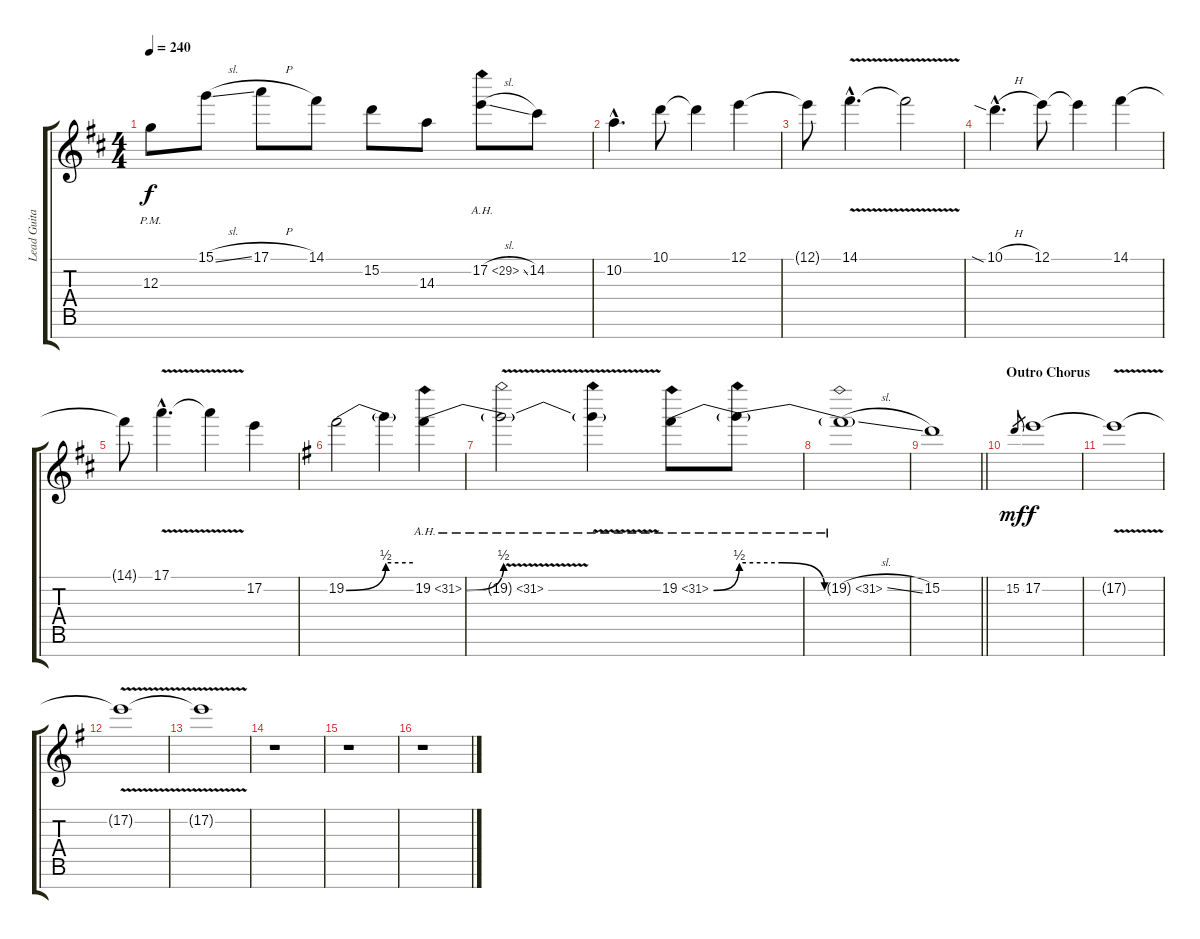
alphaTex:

\track ("Lead Guitar [Ellis]" "Lead Guita") {instrument overdrivenguitar}
\staff {score tabs}
\tuning (E4 B3 G3 D3 A2 E2 B1) {hide}
\ts (4 4)
\tempo 240
\clef g2
\ks bminor
12.3{pm}.8{dy f} 15.1{sl}.8 17.1{h}.8 14.1.8 15.2.8 14.3.8 17.2{ah 12 sl}.8 14.2.8 |
10.2{hac}.4{d} 10.1.8 10.1{t}.4 12.1.4 |
12.1{t}.8 14.1{v hac}.4{d} 14.1{v t}.2 |
10.1{sia h hac}.4{d} 12.1.8 12.1{t}.4 14.1.4 |
14.1{t}.8 17.1{v hac}.4{d} 17.1{v t}.4 17.2.4 |
\ks eminor
19.2{be (bend 0 0 60 2)}.2 19.2{be (hold 0 2 60 2) t}.4 19.2{be (bend 0 0 60 2) ah 12}.4 |
19.2{ah 12 v t}.2 19.2{ah 12 v t}.4 19.2{be (bend 0 0 60 2) ah 12}.8 19.2{be (custom 0 2 15 2 30 0 60 0) ah 12 t}.8 |
19.2{ah 12 sl t}.1 |
\barLineRight lightlight
15.2.1 |
\section ("" "Outro Chorus")
15.2.8{gr dy mf} 17.2.1{dy f} |
17.2{v t}.1 |
17.2{v t}.1{volume 4} |
17.2{v t}.1 |
r.1{volume 0} |
r.1 |
r.1
